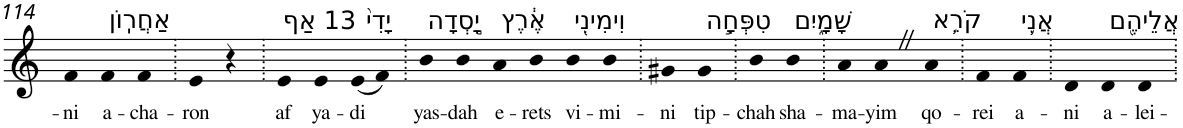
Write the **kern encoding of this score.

**kern	**text
*part1	*part1
*staff1	*staff1
*I"Piano	*
*I'Pno	*
!!LO:PB:g=z
*clefG2	*
*k[]	*
=114	=114
!	!LO:LY:b
4f	-ni
!LO:TX:a:t=אַחֲרֽוֹן	!
!	!LO:LY:b
4f	a-
!	!LO:LY:b
4f	-cha-
=115.	=115.
!	!LO:LY:b
4e	-ron
4r	.
=116.	=116.
!LO:TX:a:t=13 אַף	!
!	!LO:LY:b
4e	af
!LO:TX:a:t=יָדִי֙	!
!	!LO:LY:b
4e	ya-
!	!LO:LY:b
(8e	-di
8f)	.
=117.	=117.
!LO:TX:a:t=יָ֣סְדָה	!
!	!LO:LY:b
4b	yas-
!	!LO:LY:b
4b	-dah
!LO:TX:a:t=אֶ֔רֶץ	!
!	!LO:LY:b
4a	e-
!	!LO:LY:b
4b	-rets
!LO:TX:a:t=וִימִינִ֖י	!
!	!LO:LY:b
4b	vi-
!	!LO:LY:b
4b	-mi-
=118.	=118.
!	!LO:LY:b
4g#X	-ni
!LO:TX:a:t=טִפְּחָ֣ה	!
!	!LO:LY:b
4g#	tip-
=119.	=119.
!	!LO:LY:b
4b	-chah
!LO:TX:a:t=שָׁמָ֑יִם	!
!	!LO:LY:b
4b	sha-
=120.	=120.
!	!LO:LY:b
4a	-ma-
!	!LO:LY:b
4aZ	-yim
!LO:TX:a:t=קֹרֵ֥א	!
!	!LO:LY:b
4a	qo-
=121.	=121.
!	!LO:LY:b
4f	-rei
!LO:TX:a:t=אֲנִ֛י	!
!	!LO:LY:b
4f	a-
=122.	=122.
!	!LO:LY:b
4d	-ni
!LO:TX:a:t=אֲלֵיהֶ֖ם	!
!	!LO:LY:b
4d	a-
!	!LO:LY:b
4d	-lei-
=.	=.
*-	*-
